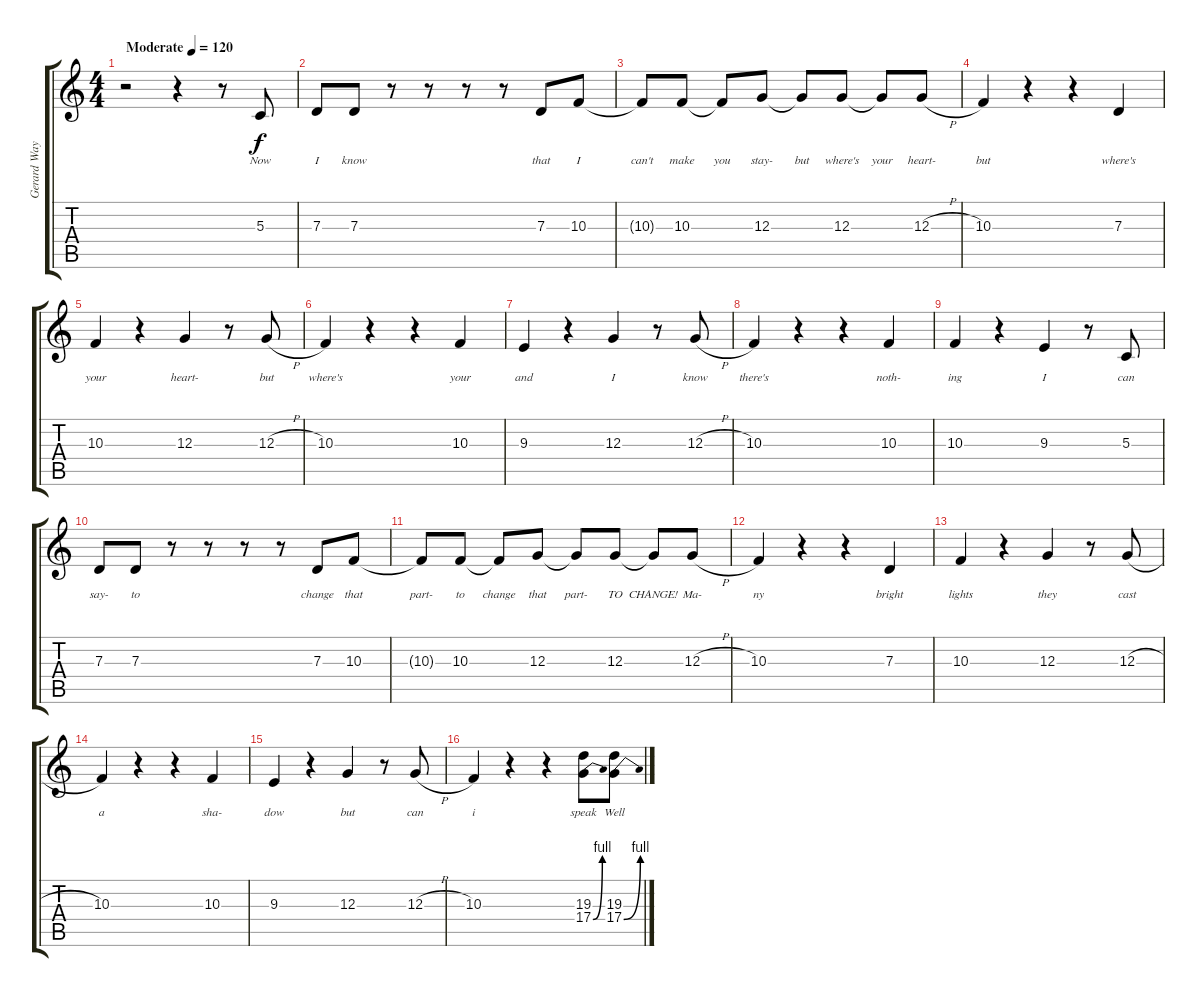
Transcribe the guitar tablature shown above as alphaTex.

\track ("Gerard Way" "Gerard Way") {instrument tenorsax}
\staff {score tabs}
\tuning (E4 B3 G3 D3 A2 E2) {hide}
\ts (4 4)
\tempo (120 "Moderate")
\clef g2
\ks c
r.2{dy f instrument tenorsax} r.4 r.8 5.3.8{lyrics (0 "Now") lyrics (1 "") lyrics (2 "") lyrics (3 "") lyrics (4 "")} |
7.3.8{lyrics (0 "I") lyrics (1 "") lyrics (2 "") lyrics (3 "") lyrics (4 "")} 7.3.8{lyrics (0 "know") lyrics (1 "") lyrics (2 "") lyrics (3 "") lyrics (4 "")} r.8 r.8 r.8 r.8 7.3.8{lyrics (0 "that") lyrics (1 "") lyrics (2 "") lyrics (3 "") lyrics (4 "")} 10.3.8{lyrics (0 "I") lyrics (1 "") lyrics (2 "") lyrics (3 "") lyrics (4 "")} |
10.3{t}.8{lyrics (0 "can't") lyrics (1 "") lyrics (2 "") lyrics (3 "") lyrics (4 "")} 10.3.8{lyrics (0 "make") lyrics (1 "") lyrics (2 "") lyrics (3 "") lyrics (4 "")} 10.3{t}.8{lyrics (0 "you") lyrics (1 "") lyrics (2 "") lyrics (3 "") lyrics (4 "")} 12.3.8{lyrics (0 "stay-") lyrics (1 "") lyrics (2 "") lyrics (3 "") lyrics (4 "")} 12.3{t}.8{lyrics (0 "but") lyrics (1 "") lyrics (2 "") lyrics (3 "") lyrics (4 "")} 12.3.8{lyrics (0 "where's") lyrics (1 "") lyrics (2 "") lyrics (3 "") lyrics (4 "")} 12.3{t}.8{lyrics (0 "your") lyrics (1 "") lyrics (2 "") lyrics (3 "") lyrics (4 "")} 12.3{h}.8{lyrics (0 "heart-") lyrics (1 "") lyrics (2 "") lyrics (3 "") lyrics (4 "")} |
10.3.4{lyrics (0 "but") lyrics (1 "") lyrics (2 "") lyrics (3 "") lyrics (4 "")} r.4 r.4 7.3.4{lyrics (0 "where's") lyrics (1 "") lyrics (2 "") lyrics (3 "") lyrics (4 "")} |
10.3.4{lyrics (0 "your") lyrics (1 "") lyrics (2 "") lyrics (3 "") lyrics (4 "")} r.4 12.3.4{lyrics (0 "heart-") lyrics (1 "") lyrics (2 "") lyrics (3 "") lyrics (4 "")} r.8 12.3{h}.8{lyrics (0 "but") lyrics (1 "") lyrics (2 "") lyrics (3 "") lyrics (4 "")} |
10.3.4{lyrics (0 "where's") lyrics (1 "") lyrics (2 "") lyrics (3 "") lyrics (4 "")} r.4 r.4 10.3.4{lyrics (0 "your") lyrics (1 "") lyrics (2 "") lyrics (3 "") lyrics (4 "")} |
9.3.4{lyrics (0 "and") lyrics (1 "") lyrics (2 "") lyrics (3 "") lyrics (4 "")} r.4 12.3.4{lyrics (0 "I") lyrics (1 "") lyrics (2 "") lyrics (3 "") lyrics (4 "")} r.8 12.3{h}.8{lyrics (0 "know") lyrics (1 "") lyrics (2 "") lyrics (3 "") lyrics (4 "")} |
10.3.4{lyrics (0 "there's") lyrics (1 "") lyrics (2 "") lyrics (3 "") lyrics (4 "")} r.4 r.4 10.3.4{lyrics (0 "noth-") lyrics (1 "") lyrics (2 "") lyrics (3 "") lyrics (4 "")} |
10.3.4{lyrics (0 "ing") lyrics (1 "") lyrics (2 "") lyrics (3 "") lyrics (4 "")} r.4 9.3.4{lyrics (0 "I") lyrics (1 "") lyrics (2 "") lyrics (3 "") lyrics (4 "")} r.8 5.3.8{lyrics (0 "can") lyrics (1 "") lyrics (2 "") lyrics (3 "") lyrics (4 "")} |
7.3.8{lyrics (0 "say-") lyrics (1 "") lyrics (2 "") lyrics (3 "") lyrics (4 "")} 7.3.8{lyrics (0 "to") lyrics (1 "") lyrics (2 "") lyrics (3 "") lyrics (4 "")} r.8 r.8 r.8 r.8 7.3.8{lyrics (0 "change") lyrics (1 "") lyrics (2 "") lyrics (3 "") lyrics (4 "")} 10.3.8{lyrics (0 "that") lyrics (1 "") lyrics (2 "") lyrics (3 "") lyrics (4 "")} |
10.3{t}.8{lyrics (0 "part-") lyrics (1 "") lyrics (2 "") lyrics (3 "") lyrics (4 "")} 10.3.8{lyrics (0 "to") lyrics (1 "") lyrics (2 "") lyrics (3 "") lyrics (4 "")} 10.3{t}.8{lyrics (0 "change") lyrics (1 "") lyrics (2 "") lyrics (3 "") lyrics (4 "")} 12.3.8{lyrics (0 "that") lyrics (1 "") lyrics (2 "") lyrics (3 "") lyrics (4 "")} 12.3{t}.8{lyrics (0 "part-") lyrics (1 "") lyrics (2 "") lyrics (3 "") lyrics (4 "")} 12.3.8{lyrics (0 "TO") lyrics (1 "") lyrics (2 "") lyrics (3 "") lyrics (4 "")} 12.3{t}.8{lyrics (0 "CHANGE!") lyrics (1 "") lyrics (2 "") lyrics (3 "") lyrics (4 "")} 12.3{h}.8{lyrics (0 "Ma-") lyrics (1 "") lyrics (2 "") lyrics (3 "") lyrics (4 "")} |
10.3.4{lyrics (0 "ny") lyrics (1 "") lyrics (2 "") lyrics (3 "") lyrics (4 "")} r.4 r.4 7.3.4{lyrics (0 "bright") lyrics (1 "") lyrics (2 "") lyrics (3 "") lyrics (4 "")} |
10.3.4{lyrics (0 "lights") lyrics (1 "") lyrics (2 "") lyrics (3 "") lyrics (4 "")} r.4 12.3.4{lyrics (0 "they") lyrics (1 "") lyrics (2 "") lyrics (3 "") lyrics (4 "")} r.8 12.3{h}.8{lyrics (0 "cast") lyrics (1 "") lyrics (2 "") lyrics (3 "") lyrics (4 "")} |
10.3.4{lyrics (0 "a") lyrics (1 "") lyrics (2 "") lyrics (3 "") lyrics (4 "")} r.4 r.4 10.3.4{lyrics (0 "sha-") lyrics (1 "") lyrics (2 "") lyrics (3 "") lyrics (4 "")} |
9.3.4{lyrics (0 "dow") lyrics (1 "") lyrics (2 "") lyrics (3 "") lyrics (4 "")} r.4 12.3.4{lyrics (0 "but") lyrics (1 "") lyrics (2 "") lyrics (3 "") lyrics (4 "")} r.8 12.3{h}.8{lyrics (0 "can") lyrics (1 "") lyrics (2 "") lyrics (3 "") lyrics (4 "")} |
10.3.4{lyrics (0 "i") lyrics (1 "") lyrics (2 "") lyrics (3 "") lyrics (4 "")} r.4 r.4 (19.3 17.4{be (bend 0 0 60 4)}).8{lyrics (0 "speak") lyrics (1 "") lyrics (2 "") lyrics (3 "") lyrics (4 "")} (19.3 17.4{be (bend 0 0 60 4)}).8{lyrics (0 "Well") lyrics (1 "") lyrics (2 "") lyrics (3 "") lyrics (4 "")}
